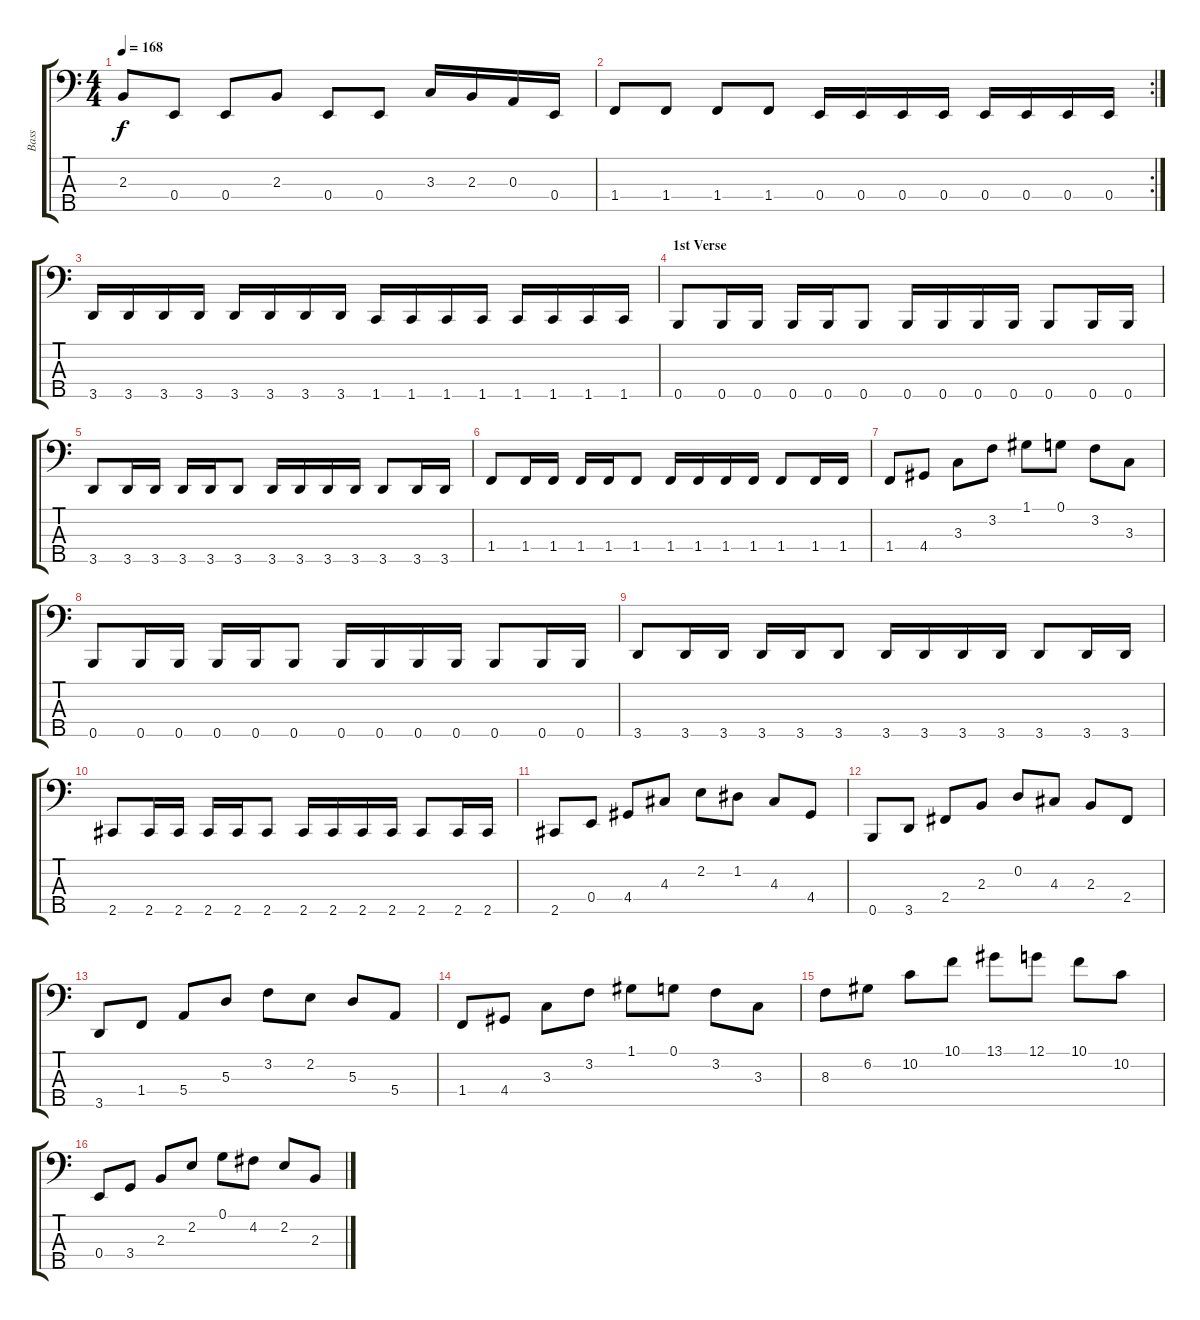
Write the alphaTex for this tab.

\track ("Bass" "Bass") {instrument electricbassfinger}
\staff {score tabs}
\tuning (G2 D2 A1 E1 B0) {hide}
\ts (4 4)
\tempo 168
\clef f4
\ks c
2.3.8{dy f} 0.4.8 0.4.8 2.3.8 0.4.8 0.4.8 3.3.16 2.3.16 0.3.16 0.4.16 |
\rc 2
1.4.8 1.4.8 1.4.8 1.4.8 0.4.16 0.4.16 0.4.16 0.4.16 0.4.16 0.4.16 0.4.16 0.4.16 |
3.5.16 3.5.16 3.5.16 3.5.16 3.5.16 3.5.16 3.5.16 3.5.16 1.5.16 1.5.16 1.5.16 1.5.16 1.5.16 1.5.16 1.5.16 1.5.16 |
\section ("" "1st Verse")
0.5.8 0.5.16 0.5.16 0.5.16 0.5.16 0.5.8 0.5.16 0.5.16 0.5.16 0.5.16 0.5.8 0.5.16 0.5.16 |
3.5.8 3.5.16 3.5.16 3.5.16 3.5.16 3.5.8 3.5.16 3.5.16 3.5.16 3.5.16 3.5.8 3.5.16 3.5.16 |
1.4.8 1.4.16 1.4.16 1.4.16 1.4.16 1.4.8 1.4.16 1.4.16 1.4.16 1.4.16 1.4.8 1.4.16 1.4.16 |
1.4.8 4.4.8 3.3.8 3.2.8 1.1.8 0.1.8 3.2.8 3.3.8 |
0.5.8 0.5.16 0.5.16 0.5.16 0.5.16 0.5.8 0.5.16 0.5.16 0.5.16 0.5.16 0.5.8 0.5.16 0.5.16 |
3.5.8 3.5.16 3.5.16 3.5.16 3.5.16 3.5.8 3.5.16 3.5.16 3.5.16 3.5.16 3.5.8 3.5.16 3.5.16 |
2.5.8 2.5.16 2.5.16 2.5.16 2.5.16 2.5.8 2.5.16 2.5.16 2.5.16 2.5.16 2.5.8 2.5.16 2.5.16 |
2.5.8 0.4.8 4.4.8 4.3.8 2.2.8 1.2.8 4.3.8 4.4.8 |
0.5.8 3.5.8 2.4.8 2.3.8 0.2.8 4.3.8 2.3.8 2.4.8 |
3.5.8 1.4.8 5.4.8 5.3.8 3.2.8 2.2.8 5.3.8 5.4.8 |
1.4.8 4.4.8 3.3.8 3.2.8 1.1.8 0.1.8 3.2.8 3.3.8 |
8.3.8 6.2.8 10.2.8 10.1.8 13.1.8 12.1.8 10.1.8 10.2.8 |
0.4.8 3.4.8 2.3.8 2.2.8 0.1.8 4.2.8 2.2.8 2.3.8
